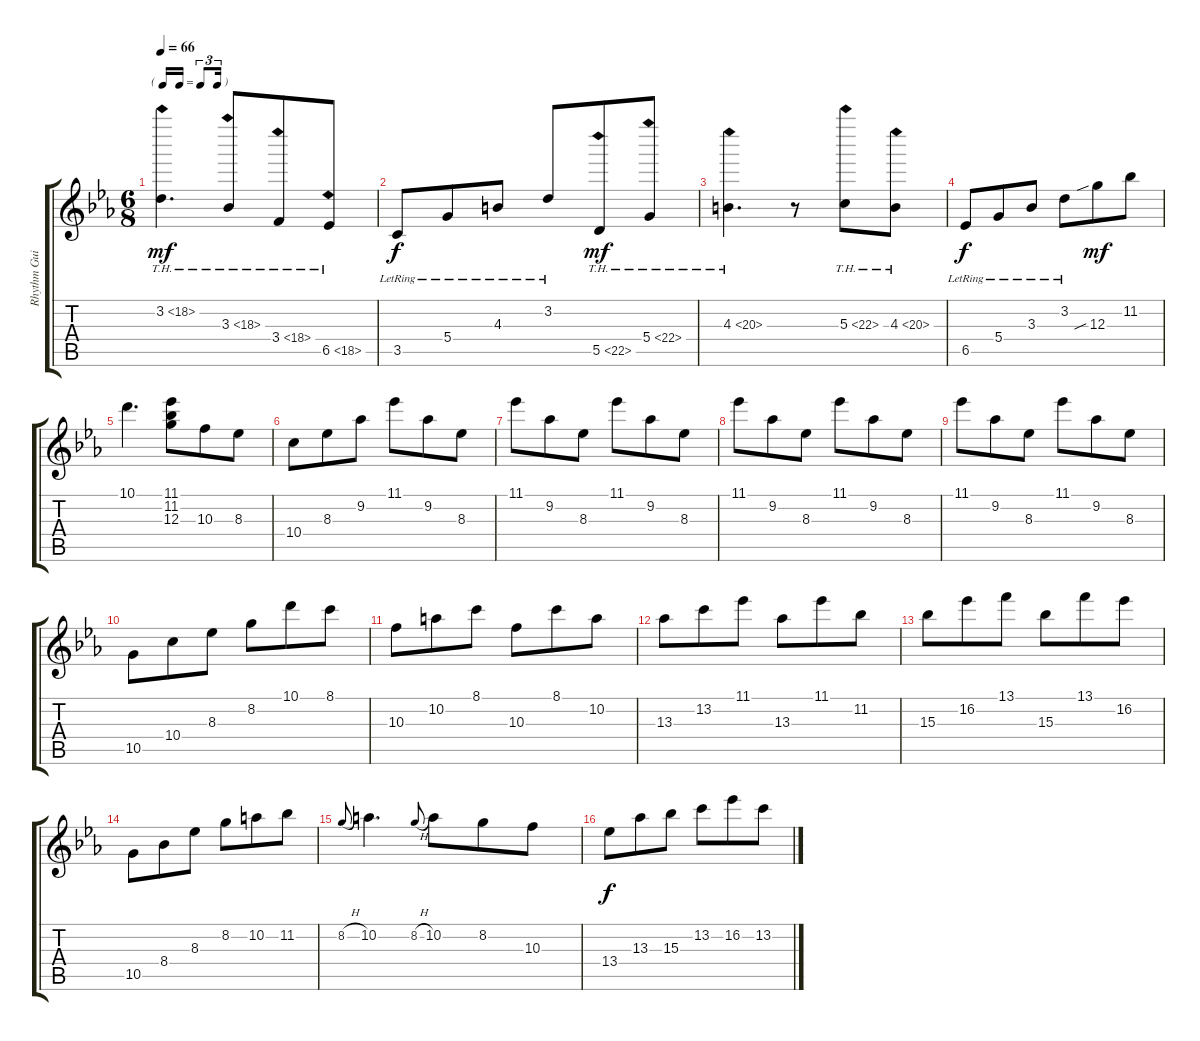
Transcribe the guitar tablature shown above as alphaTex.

\track ("Rhythm Guitar II" "Rhythm Gui") {instrument electricguitarjazz}
\staff {score tabs}
\tuning (E4 B3 G3 D3 A2 E2) {hide}
\ts (6 8)
\tf triplet16th
\tempo 66
\clef g2
\ks cminor
3.2{th 15}.4{d dy mf} 3.3{th 15}.8 3.4{th 15}.8 6.5{th 12}.8 |
3.5{lr}.8{dy f} 5.4{lr}.8 4.3{lr}.8 3.2{lr}.8 5.5{th 17}.8{dy mf} 5.4{th 17}.8 |
4.3{th 16}.4{d} r.8 5.3{th 17}.8 4.3{th 16}.8 |
6.5{lr}.8{dy f} 5.4{lr}.8 3.3{lr}.8 3.2{lr}.8 12.3{sib}.8{dy mf} 11.2.8 |
10.1.4{d} (11.1 11.2 12.3).8 10.3.8 8.3.8 |
10.4.8 8.3.8 9.2.8 11.1.8 9.2.8 8.3.8 |
11.1.8 9.2.8 8.3.8 11.1.8 9.2.8 8.3.8 |
11.1.8 9.2.8 8.3.8 11.1.8 9.2.8 8.3.8 |
11.1.8 9.2.8 8.3.8 11.1.8 9.2.8 8.3.8 |
10.5.8 10.4.8 8.3.8 8.2.8 10.1.8 8.1.8 |
10.3.8 10.2.8 8.1.8 10.3.8 8.1.8 10.2.8 |
13.3.8 13.2.8 11.1.8 13.3.8 11.1.8 11.2.8 |
15.3.8 16.2.8 13.1.8 15.3.8 13.1.8 16.2.8 |
10.5.8 8.4.8 8.3.8 8.2.8 10.2.8 11.2.8 |
8.2{h}.8{gr onbeat} 10.2.4{d} 8.2{h}.8{gr onbeat} 10.2.8 8.2.8 10.3.8 |
13.4.8{dy f} 13.3.8 15.3.8 13.2.8 16.2.8 13.2.8
